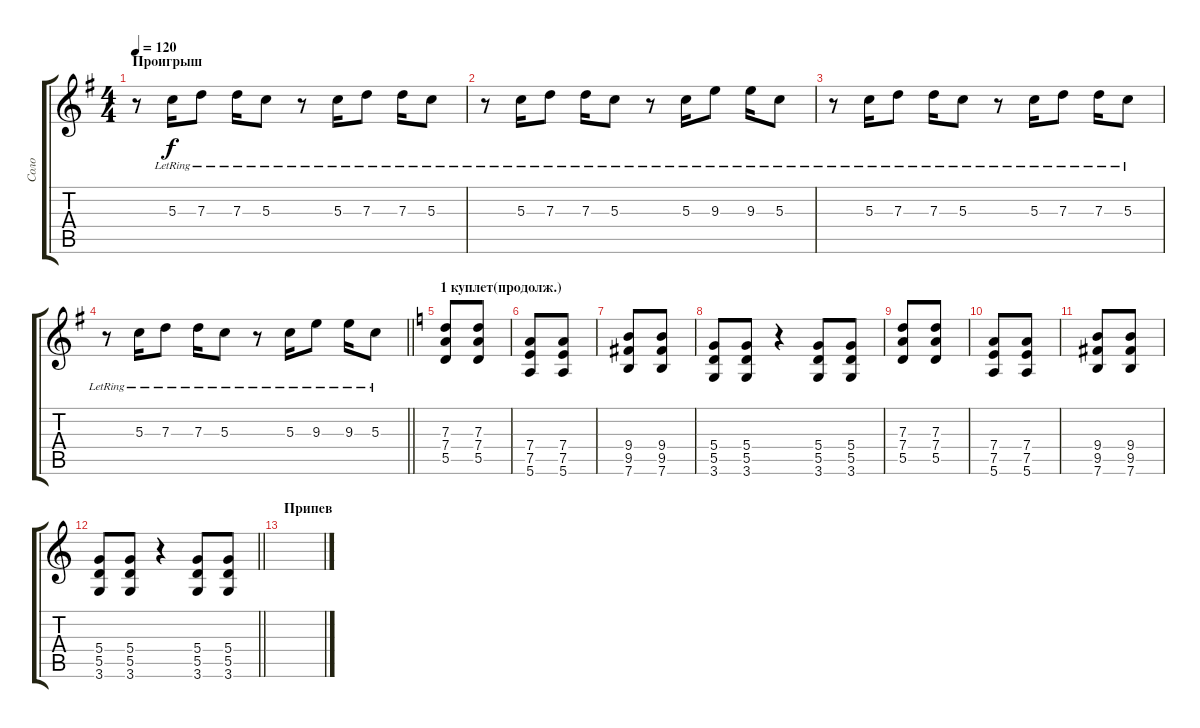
\track ("Соло" "Соло") {instrument overdrivenguitar}
\staff {score tabs}
\tuning (E4 B3 G3 D3 A2 E2) {hide}
\ts (4 4)
\section ("" "Проигрыш")
\tempo 120
\clef g2
\ks g
r.8{dy f} 5.3{lr}.16 7.3{lr}.8 7.3{lr}.16 5.3{lr}.8 r.8 5.3{lr}.16 7.3{lr}.8 7.3{lr}.16 5.3{lr}.8 |
r.8 5.3{lr}.16 7.3{lr}.8 7.3{lr}.16 5.3{lr}.8 r.8 5.3{lr}.16 9.3{lr}.8 9.3{lr}.16 5.3{lr}.8 |
r.8 5.3{lr}.16 7.3{lr}.8 7.3{lr}.16 5.3{lr}.8 r.8 5.3{lr}.16 7.3{lr}.8 7.3{lr}.16 5.3{lr}.8 |
\barLineRight lightlight
r.8 5.3{lr}.16 7.3{lr}.8 7.3{lr}.16 5.3{lr}.8 r.8 5.3{lr}.16 9.3{lr}.8 9.3{lr}.16 5.3{lr}.8 |
\section ("" "1 куплет(продолж.)")
\ks c
(7.3 7.4 5.5).8{volume 10} (7.3 7.4 5.5).8 |
(7.4 7.5 5.6).8 (7.4 7.5 5.6).8 |
(9.4 9.5 7.6).8 (9.4 9.5 7.6).8 |
(5.4 5.5 3.6).8 (5.4 5.5 3.6).8 r.4 (5.4 5.5 3.6).8 (5.4 5.5 3.6).8 |
(7.3 7.4 5.5).8{volume 10} (7.3 7.4 5.5).8 |
(7.4 7.5 5.6).8 (7.4 7.5 5.6).8 |
(9.4 9.5 7.6).8 (9.4 9.5 7.6).8 |
\barLineRight lightlight
(5.4 5.5 3.6).8 (5.4 5.5 3.6).8 r.4 (5.4 5.5 3.6).8 (5.4 5.5 3.6).8 |
\section ("" "Припев")
